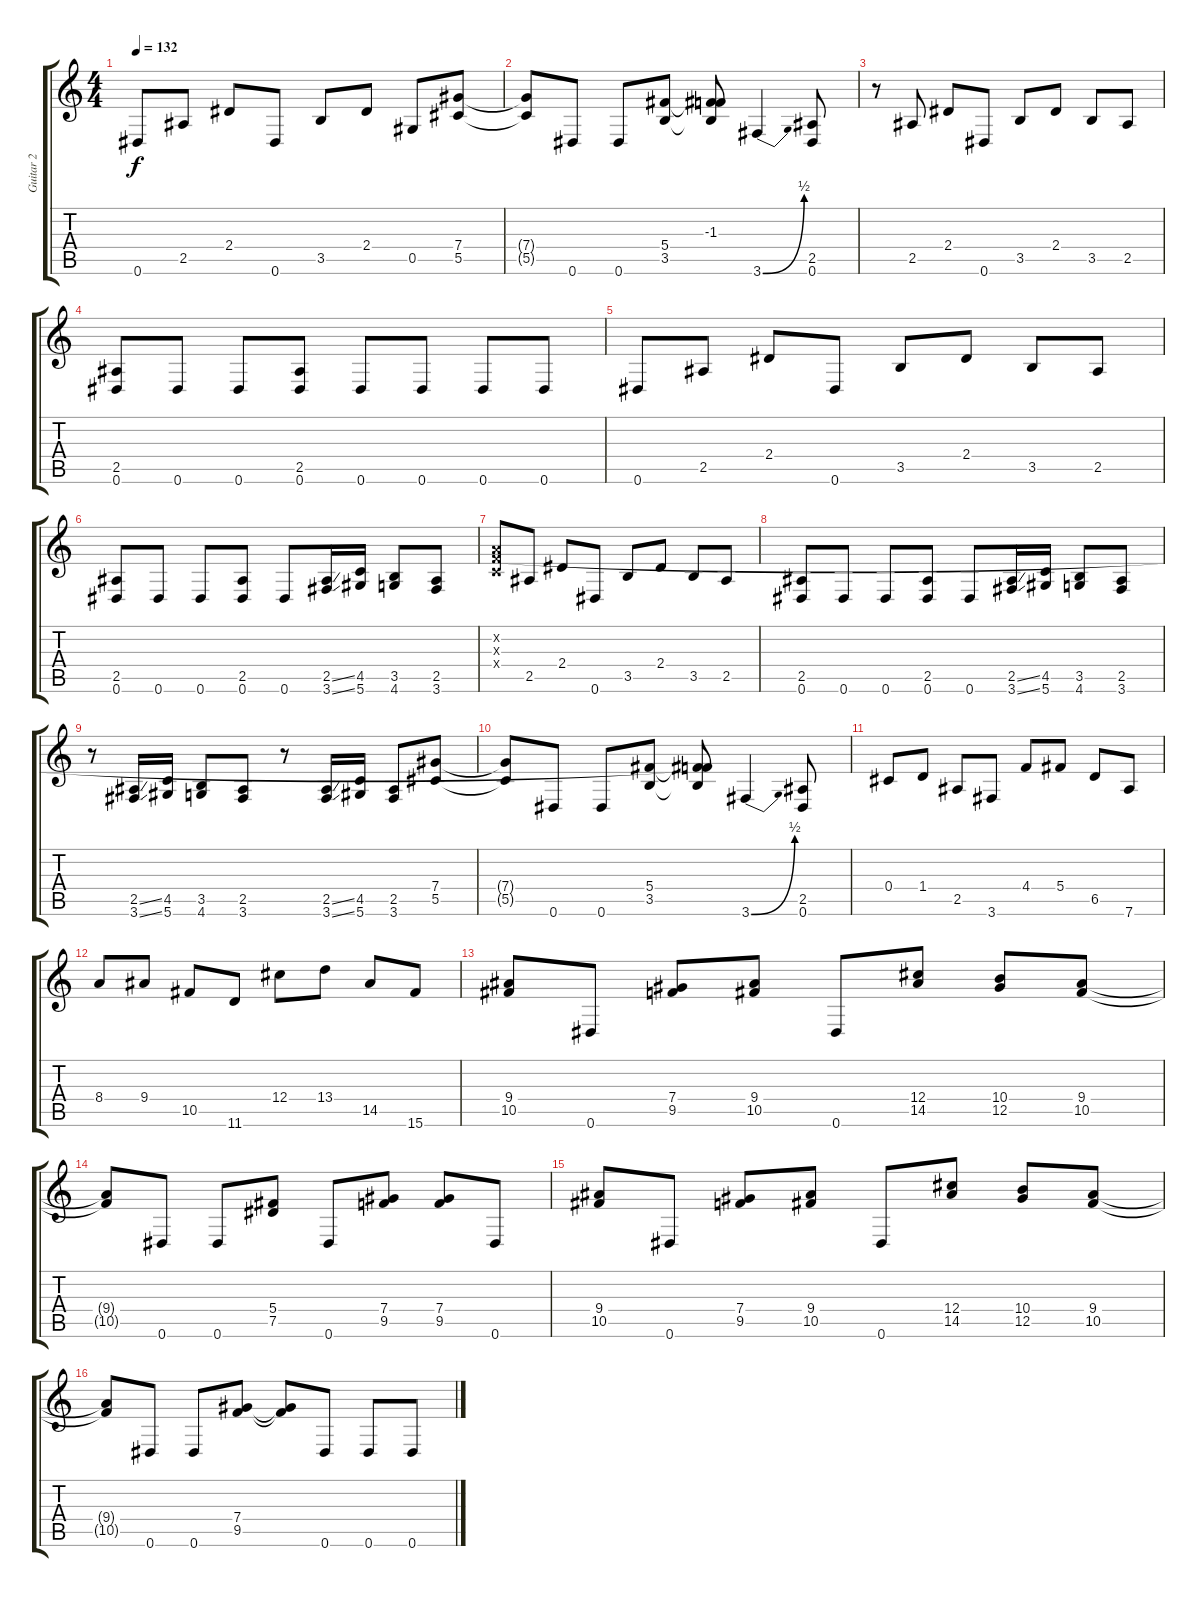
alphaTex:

\track ("Guitar 2  Marty Friedman" "Guitar 2  ") {instrument overdrivenguitar}
\staff {score tabs}
\tuning (Eb4 Bb3 Gb3 Db3 Ab2 Eb2) {hide}
\ts (4 4)
\tempo 132
\clef g2
\ks c
0.6.8{dy f} 2.5.8 2.4.8 0.6.8 3.5.8 2.4.8 0.5.8 (7.4 5.5).8 |
(7.4{t} 5.5{t}).8 0.6.8 0.6.8 (5.4 3.5).8 (-1.3{t} 5.4{t} 3.5{t}).8 3.6{be (bend 0 0 60 2)}.4 (2.5 0.6).8 |
r.8 2.5.8 2.4.8 0.6.8 3.5.8 2.4.8 3.5.8 2.5.8 |
(2.5 0.6).8 0.6.8 0.6.8 (2.5 0.6).8 0.6.8 0.6.8 0.6.8 0.6.8 |
0.6.8 2.5.8 2.4.8 0.6.8 3.5.8 2.4.8 3.5.8 2.5.8 |
(2.5 0.6).8 0.6.8 0.6.8 (2.5 0.6).8 0.6.8 (2.5{ss} 3.6{ss}).16 (4.5 5.6).16 (3.5 4.6).8 (2.5 3.6).8 |
(-1.2{x} -1.3{x} -1.4{x}).8 2.5.8 2.4.8 0.6.8 3.5.8 2.4.8 3.5.8 2.5.8 |
(2.5 0.6).8 0.6.8 0.6.8 (2.5 0.6).8 0.6.8 (2.5{ss} 3.6{ss}).16 (4.5 5.6).16 (3.5 4.6).8 (2.5 3.6).8 |
r.8 (2.5{ss} 3.6{ss}).16 (4.5 5.6).16 (3.5 4.6).8 (2.5 3.6).8 r.8 (2.5{ss} 3.6{ss}).16 (4.5 5.6).16 (2.5 3.6).8 (7.4 5.5).8 |
(7.4{t} 5.5{t}).8 0.6.8 0.6.8 (5.4 3.5).8 (-1.3{t} 5.4{t} 3.5{t}).8 3.6{be (bend 0 0 60 2)}.4 (2.5 0.6).8 |
0.4.8 1.4.8 2.5.8 3.6.8 4.4.8 5.4.8 6.5.8 7.6.8 |
8.4.8 9.4.8 10.5.8 11.6.8 12.4.8 13.4.8 14.5.8 15.6.8 |
(9.4 10.5).8 0.6.8 (7.4 9.5).8 (9.4 10.5).8 0.6.8 (12.4 14.5).8 (10.4 12.5).8 (9.4 10.5).8 |
(9.4{t} 10.5{t}).8 0.6.8 0.6.8 (5.4 7.5).8 0.6.8 (7.4 9.5).8 (7.4 9.5).8 0.6.8 |
(9.4 10.5).8 0.6.8 (7.4 9.5).8 (9.4 10.5).8 0.6.8 (12.4 14.5).8 (10.4 12.5).8 (9.4 10.5).8 |
(9.4{t} 10.5{t}).8 0.6.8 0.6.8 (7.4 9.5).8 (7.4{t} 9.5{t}).8 0.6.8 0.6.8 0.6.8
